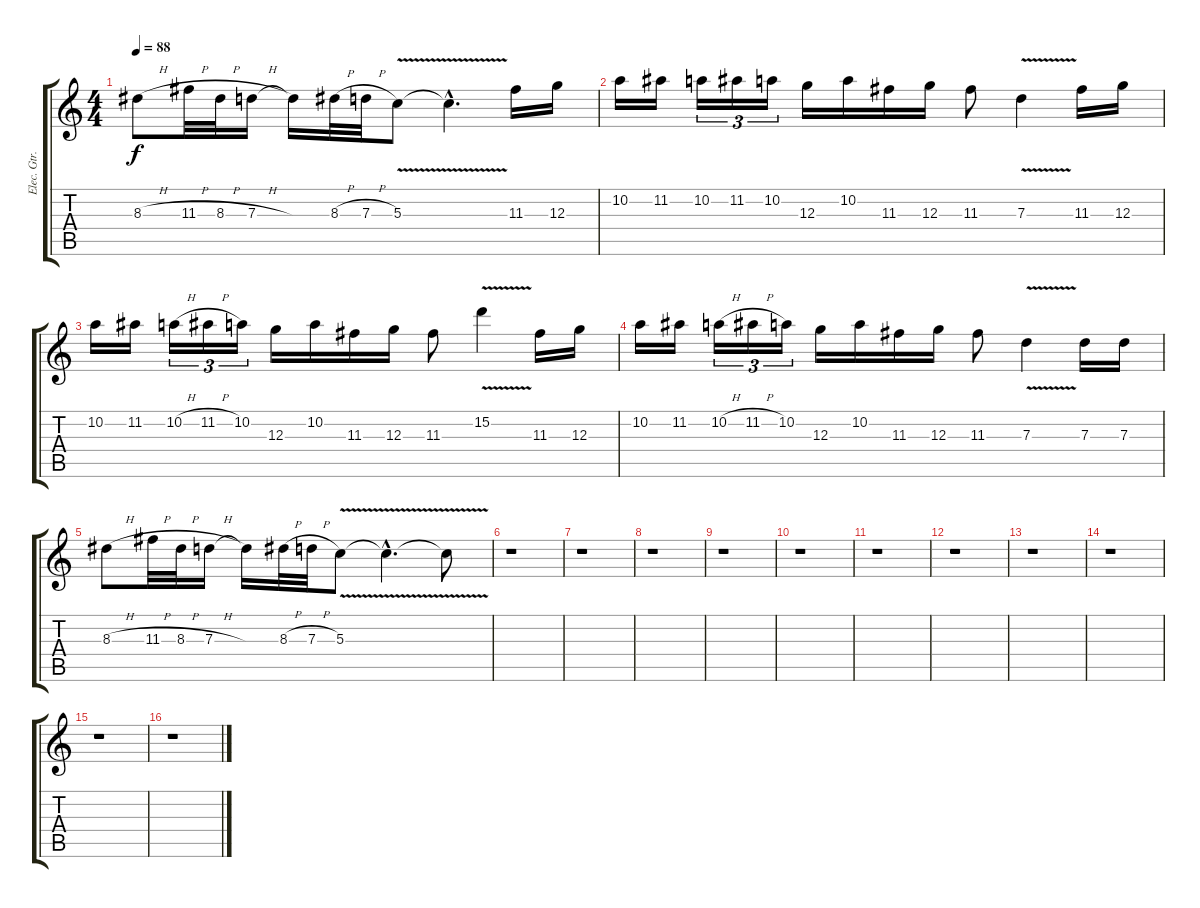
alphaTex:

\track ("Elec. Gtr. 2" "Elec. Gtr.") {instrument distortionguitar}
\staff {score tabs}
\tuning (E4 B3 G3 D3 A2 D2) {hide}
\ts (4 4)
\tempo 88
\clef g2
\ks c
8.3{h}.8{dy f} 11.3{h}.32 8.3{h}.32 7.3{h}.16 7.3{t}.16 8.3{h}.32 7.3{h}.32 5.3{v}.8 5.3{v hac t}.4{d} 11.3.16 12.3.16 |
10.2.16 11.2.16 10.2.16{tu (3 2)} 11.2.16{tu (3 2)} 10.2.16{tu (3 2)} 12.3.16 10.2.16 11.3.16 12.3.16 11.3.8 7.3{v}.4 11.3.16 12.3.16 |
10.2.16 11.2.16 10.2{h}.16{tu (3 2)} 11.2{h}.16{tu (3 2)} 10.2.16{tu (3 2)} 12.3.16 10.2.16 11.3.16 12.3.16 11.3.8 15.2{v}.4 11.3.16 12.3.16 |
10.2.16 11.2.16 10.2{h}.16{tu (3 2)} 11.2{h}.16{tu (3 2)} 10.2.16{tu (3 2)} 12.3.16 10.2.16 11.3.16 12.3.16 11.3.8 7.3{v}.4 7.3.16 7.3.16 |
8.3{h}.8 11.3{h}.32 8.3{h}.32 7.3{h}.16 7.3{t}.16 8.3{h}.32 7.3{h}.32 5.3{v}.8 5.3{v hac t}.4{d} 5.3{v t}.8 |
r.1 |
r.1 |
r.1 |
r.1 |
r.1 |
r.1 |
r.1 |
r.1 |
r.1 |
r.1 |
r.1
